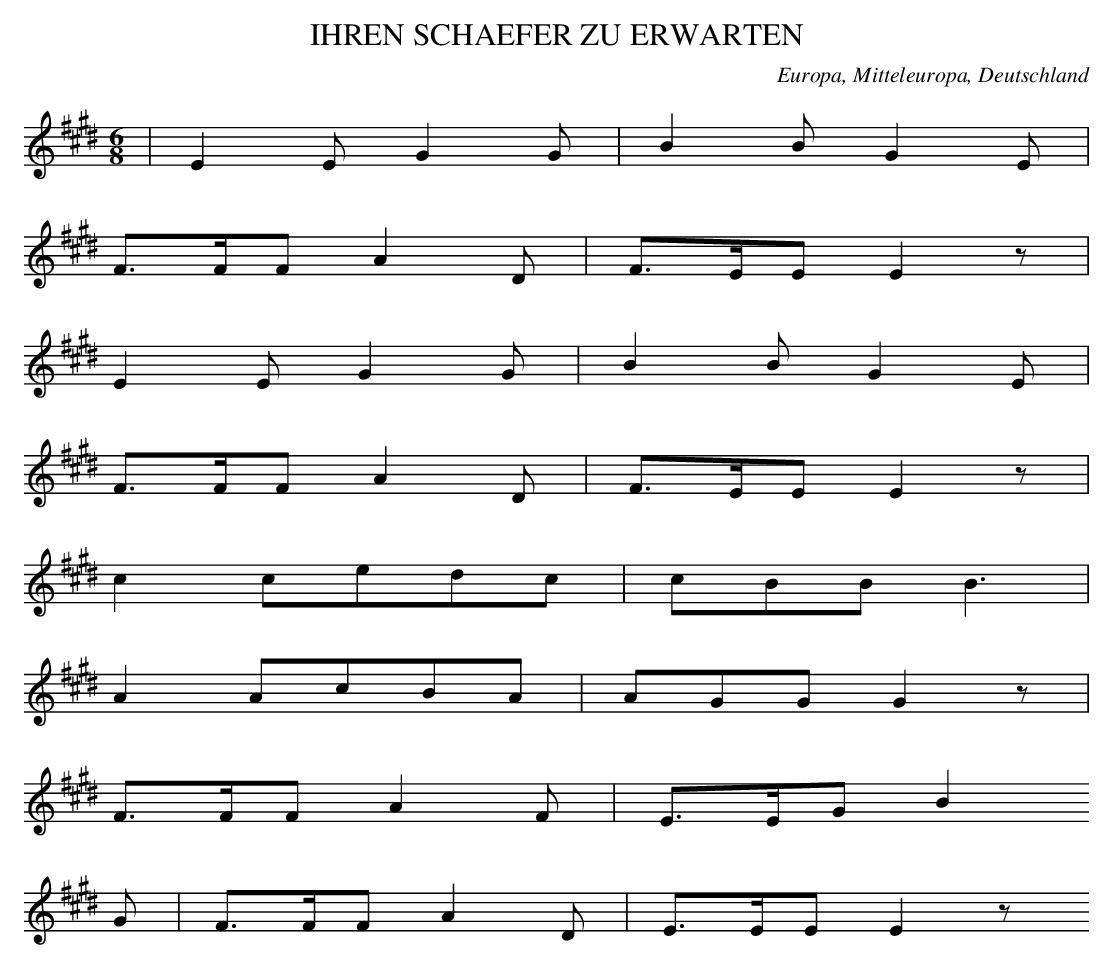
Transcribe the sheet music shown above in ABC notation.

X:1
T: IHREN SCHAEFER ZU ERWARTEN
O: Europa, Mitteleuropa, Deutschland
M: 6/8
L: 1/16
K: E
 | E4E2G4G2 | B4B2G4E2 |
F3FF2A4D2 | F3EE2E4z2 |
E4E2G4G2 | B4B2G4E2 |
F3FF2A4D2 | F3EE2E4z2 |
c4c2e2d2c2 | c2B2B2B6 |
A4A2c2B2A2 | A2G2G2G4z2 |
F3FF2A4F2 | E3EG2B4
G2 | F3FF2A4D2 | E3EE2E4z2
